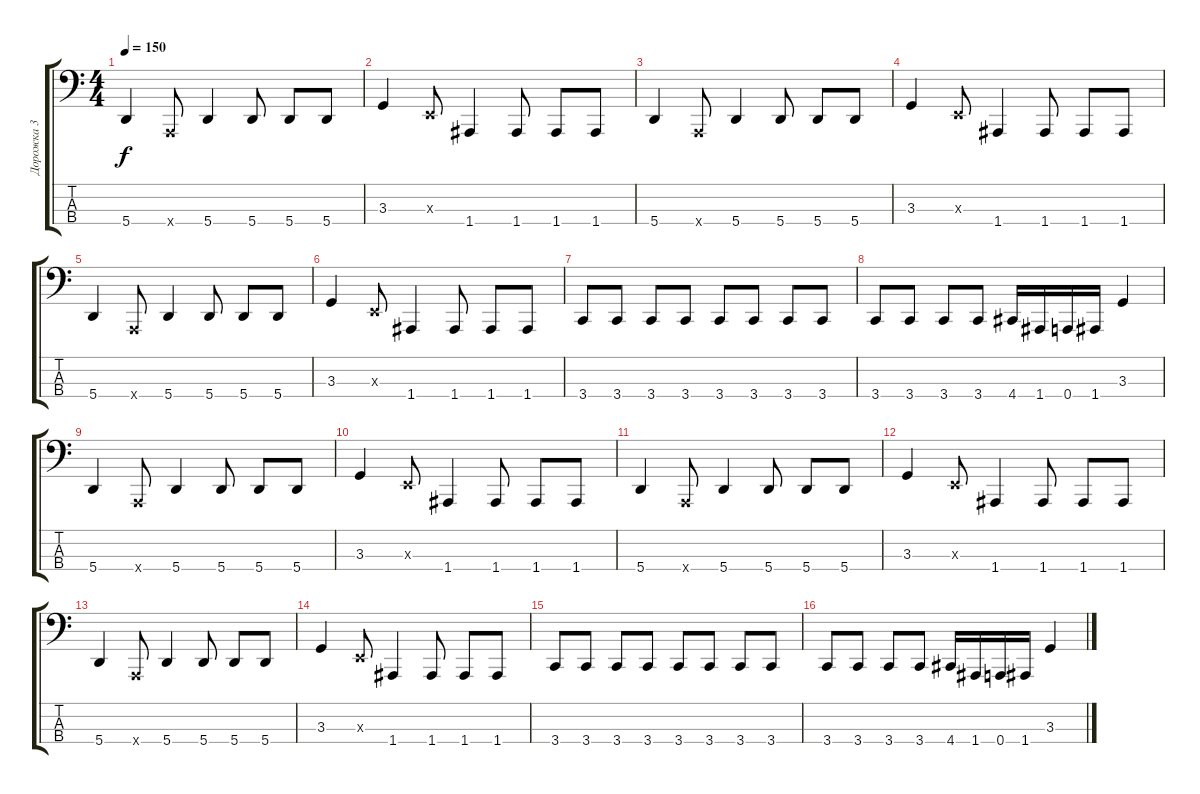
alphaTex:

\track ("Дорожка 3" "Дорожка 3") {instrument electricbasspick}
\staff {score tabs}
\tuning (D2 A1 E1 A0) {hide}
\ts (4 4)
\tempo 150
\clef f4
\ks c
5.4.4{dy f} 0.4{x}.8 5.4.4 5.4.8 5.4.8 5.4.8 |
3.3.4 0.3{x}.8 1.4.4 1.4.8 1.4.8 1.4.8 |
5.4.4 0.4{x}.8 5.4.4 5.4.8 5.4.8 5.4.8 |
3.3.4 0.3{x}.8 1.4.4 1.4.8 1.4.8 1.4.8 |
5.4.4 0.4{x}.8 5.4.4 5.4.8 5.4.8 5.4.8 |
3.3.4 0.3{x}.8 1.4.4 1.4.8 1.4.8 1.4.8 |
3.4.8 3.4.8 3.4.8 3.4.8 3.4.8 3.4.8 3.4.8 3.4.8 |
3.4.8 3.4.8 3.4.8 3.4.8 4.4.16 1.4.16 0.4.16 1.4.16 3.3.4 |
5.4.4 0.4{x}.8 5.4.4 5.4.8 5.4.8 5.4.8 |
3.3.4 0.3{x}.8 1.4.4 1.4.8 1.4.8 1.4.8 |
5.4.4 0.4{x}.8 5.4.4 5.4.8 5.4.8 5.4.8 |
3.3.4 0.3{x}.8 1.4.4 1.4.8 1.4.8 1.4.8 |
5.4.4 0.4{x}.8 5.4.4 5.4.8 5.4.8 5.4.8 |
3.3.4 0.3{x}.8 1.4.4 1.4.8 1.4.8 1.4.8 |
3.4.8 3.4.8 3.4.8 3.4.8 3.4.8 3.4.8 3.4.8 3.4.8 |
3.4.8 3.4.8 3.4.8 3.4.8 4.4.16 1.4.16 0.4.16 1.4.16 3.3.4
